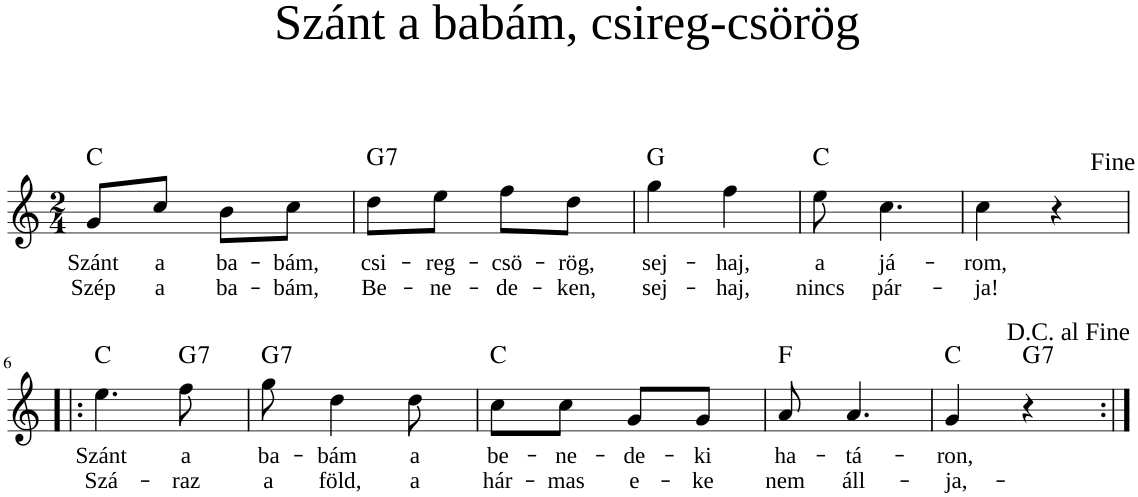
**kern	**text	**text	**harte
*part1	*part1	*part1	*part1
*staff1	*staff1	*staff1	*
*I"Piano	*	*	*
*I'Pno	*	*	*
*clefG2	*	*	*
*k[]	*	*	*
*M2/4	*	*	*
=1	=1	=1	=1
!	!LO:LY:b	!LO:LY:b	!
8g/L	Szánt	Szép	C:maj
!	!LO:LY:b	!LO:LY:b	!
8cc/J	a	a	.
!	!LO:LY:b	!LO:LY:b	!
8b\L	ba-	ba-	.
!	!LO:LY:b	!LO:LY:b	!
8cc\J	-bám,	-bám,	.
=2	=2	=2	=2
!	!LO:LY:b	!LO:LY:b	!LO:H:kt=7
8dd\L	csi-	Be-	G:7
!	!LO:LY:b	!LO:LY:b	!
8ee\J	-reg-	-ne-	.
!	!LO:LY:b	!LO:LY:b	!
8ff\L	-csö-	-de-	.
!	!LO:LY:b	!LO:LY:b	!
8dd\J	rög,	ken,	.
=3	=3	=3	=3
!	!LO:LY:b	!LO:LY:b	!
4gg\	sej-	sej-	G:maj
!	!LO:LY:b	!LO:LY:b	!
4ff\	-haj,	-haj,	.
=4	=4	=4	=4
!	!LO:LY:b	!LO:LY:b	!
8ee\	a	nincs	C:maj
!	!LO:LY:b	!LO:LY:b	!
4.cc\	já-	pár-	.
=5	=5	=5	=5
!	!LO:LY:b	!LO:LY:b	!
4cc\	-rom,	-ja!	.
4r	.	.	.
!LO:TX:a:t=<font face="Times New Roman"/>Fine	!	!	!
!!LO:LB:g=z
=6!|:	=6!|:	=6!|:	=6!|:
!	!LO:LY:b	!LO:LY:b	!
4.ee\	Szánt	Szá-	C:maj
!	!LO:LY:b	!LO:LY:b	!LO:H:kt=7
8ff\	a	-raz	G:7
=7	=7	=7	=7
!	!LO:LY:b	!LO:LY:b	!LO:H:kt=7
8gg\	ba-	a	G:7
!	!LO:LY:b	!LO:LY:b	!
4dd\	-bám	föld,	.
!	!LO:LY:b	!LO:LY:b	!
8dd\	a	a	.
=8	=8	=8	=8
!	!LO:LY:b	!LO:LY:b	!
8cc\L	be-	hár-	C:maj
!	!LO:LY:b	!LO:LY:b	!
8cc\J	-ne-	-mas	.
!	!LO:LY:b	!LO:LY:b	!
8g/L	-de-	e-	.
!	!LO:LY:b	!LO:LY:b	!
8g/J	-ki	-ke	.
=9	=9	=9	=9
!	!LO:LY:b	!LO:LY:b	!
8a/	ha-	nem	F:maj
!	!LO:LY:b	!LO:LY:b	!
4.a/	-tá-	áll-	.
=10	=10	=10	=10
!	!LO:LY:b	!LO:LY:b	!
4g/	-ron,	-ja,-	C:maj
!	!	!	!LO:H:kt=7
4r	.	.	G:7
!LO:TX:a:t=<font face="Times New Roman"/>D.C. al Fine	!	!	!
=:|!	=:|!	=:|!	=:|!
*-	*-	*-	*-
